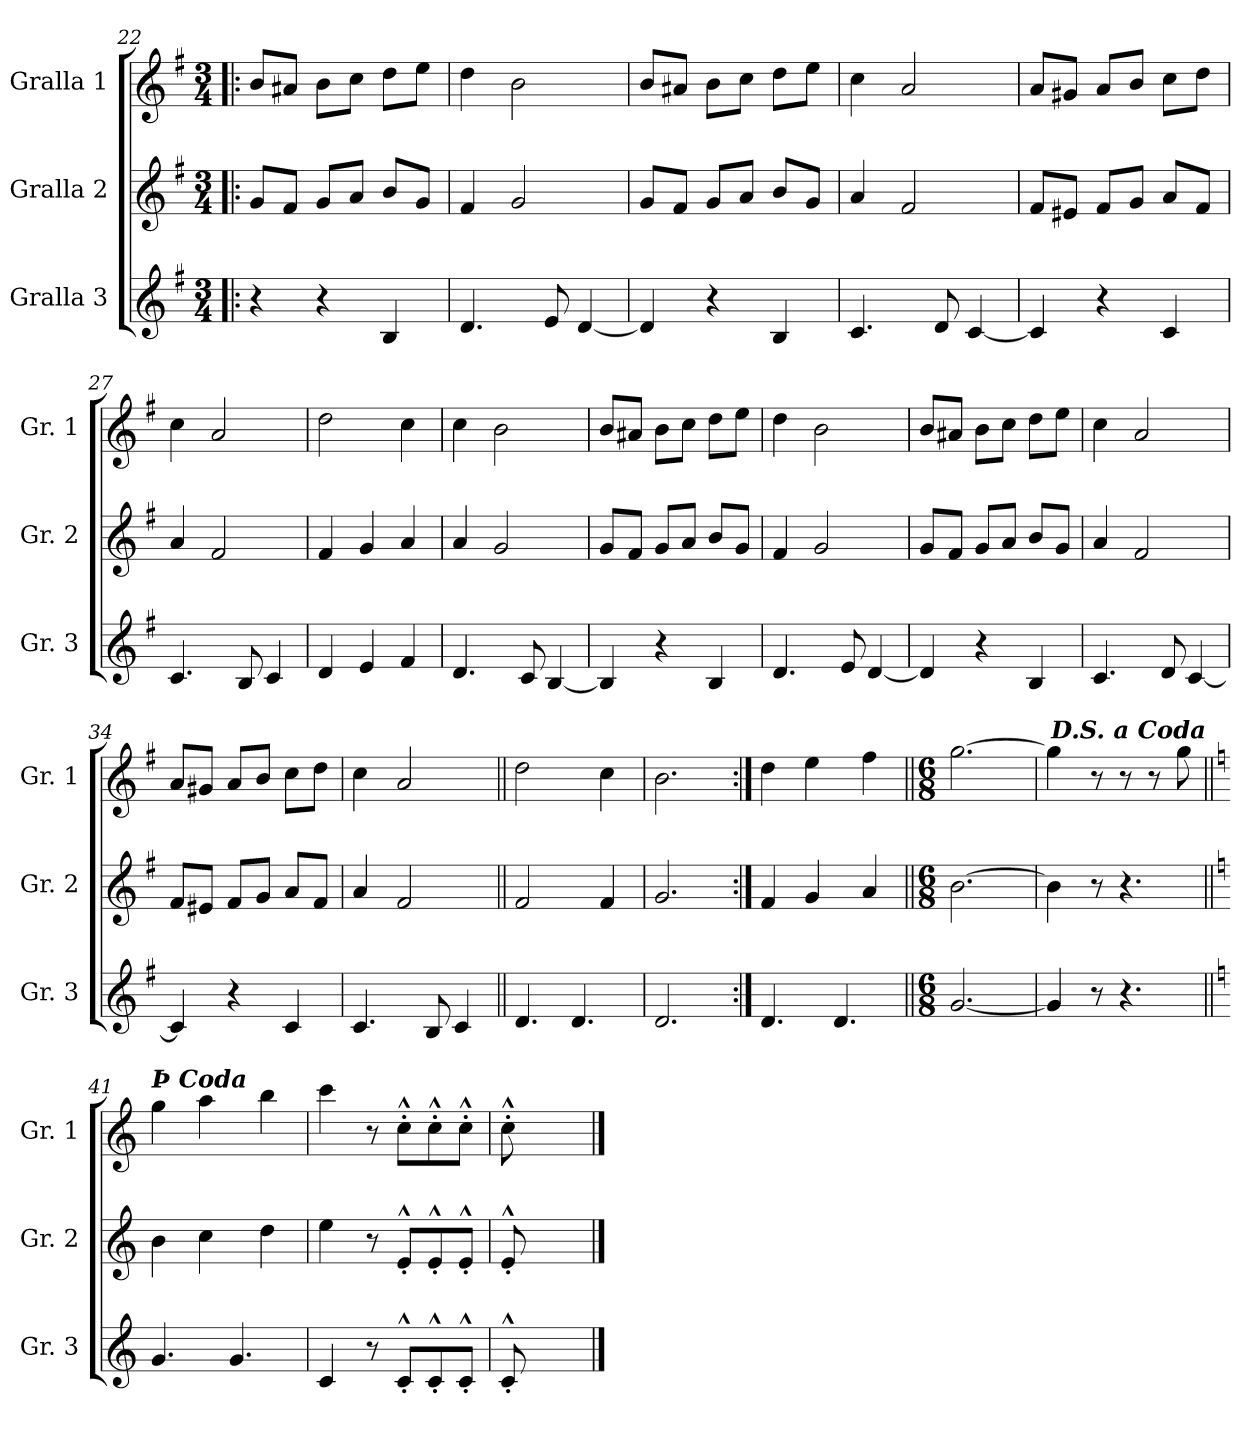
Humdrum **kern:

**kern	**kern	**kern
*part3	*part2	*part1
*staff3	*staff2	*staff1
*I"Gralla 3	*I"Gralla 2	*I"Gralla 1
*I'Gr. 3	*I'Gr. 2	*I'Gr. 1
*clefG2	*clefG2	*clefG2
*k[f#]	*k[f#]	*k[f#]
*G:	*G:	*G:
*M3/4	*M3/4	*M3/4
=22!|:	=22!|:	=22!|:
4r	8g/L	8b/L
.	8f#/J	8a#X/J
4r	8g/L	8b\L
.	8a/J	8cc\J
4B/	8b/L	8dd\L
.	8g/J	8ee\J
=23	=23	=23
4.d/	4f#/	4dd\
.	2g/	2b\
8e/	.	.
[4d/	.	.
!!LO:LB:g=z
=24	=24	=24
4d/]	8g/L	8b/L
.	8f#/J	8a#X/J
4r	8g/L	8b\L
.	8a/J	8cc\J
4B/	8b/L	8dd\L
.	8g/J	8ee\J
=25	=25	=25
4.c/	4a/	4cc\
.	2f#/	2a/
8d/	.	.
[4c/	.	.
=26	=26	=26
4c/]	8f#/L	8a/L
.	8e#X/J	8g#X/J
4r	8f#/L	8a/L
.	8g/J	8b/J
4c/	8a/L	8cc\L
.	8f#/J	8dd\J
=27	=27	=27
4.c/	4a/	4cc\
.	2f#/	2a/
8B/	.	.
4c/	.	.
=28	=28	=28
4d/	4f#/	2dd\
4e/	4g/	.
4f#/	4a/	4cc\
=29	=29	=29
4.d/	4a/	4cc\
.	2g/	2b\
8c/	.	.
[4B/	.	.
!!LO:LB:g=z
=30	=30	=30
4B/]	8g/L	8b/L
.	8f#/J	8a#X/J
4r	8g/L	8b\L
.	8a/J	8cc\J
4B/	8b/L	8dd\L
.	8g/J	8ee\J
=31	=31	=31
4.d/	4f#/	4dd\
.	2g/	2b\
8e/	.	.
[4d/	.	.
=32	=32	=32
4d/]	8g/L	8b/L
.	8f#/J	8a#X/J
4r	8g/L	8b\L
.	8a/J	8cc\J
4B/	8b/L	8dd\L
.	8g/J	8ee\J
=33	=33	=33
4.c/	4a/	4cc\
.	2f#/	2a/
8d/	.	.
[4c/	.	.
=34	=34	=34
4c/]	8f#/L	8a/L
.	8e#X/J	8g#X/J
4r	8f#/L	8a/L
.	8g/J	8b/J
4c/	8a/L	8cc\L
.	8f#/J	8dd\J
=35	=35	=35
4.c/	4a/	4cc\
.	2f#/	2a/
8B/	.	.
4c/	.	.
!!LO:PB:g=z
=36||	=36||	=36||
4.d/	2f#/	2dd\
4.d/	.	.
.	4f#/	4cc\
=37	=37	=37
2.d/	2.g/	2.b\
=38:|!	=38:|!	=38:|!
4.d/	4f#/	4dd\
.	4g/	4ee\
4.d/	.	.
.	4a/	4ff#\
=39||	=39||	=39||
*M6/8	*M6/8	*M6/8
[2.g/	[2.b\	[2.gg\
=40	=40	=40
4g/]	4b\]	4gg\]
8r	8r	8r
4.r	4.r	8r
.	.	8r
.	.	8gg\
!	!	!LO:TX:a:Bi:rj:t=D.S. a Coda
=41||	=41||	=41||
*k[]	*k[]	*k[]
*C:	*C:	*C:
!	!	!LO:TX:a:Bi:t=Þ Coda
4.g/	4b\	4gg\
.	4cc\	4aa\
4.g/	.	.
.	4dd\	4bb\
=42	=42	=42
4c/	4ee\	4ccc\
8r	8r	8r
8c^^>'>/L	8e^^>'>/L	8cc^^>'>\L
8c^^>'>/	8e^^>'>/	8cc^^>'>\
8c^^>'>/J	8e^^>'>/J	8cc^^>'>\J
=43	=43	=43
8c^^>'>/	8e^^>'>/	8cc^^>'>\
8ryy	8ryy	8ryy
8ryy	8ryy	8ryy
==	==	==
*-	*-	*-
